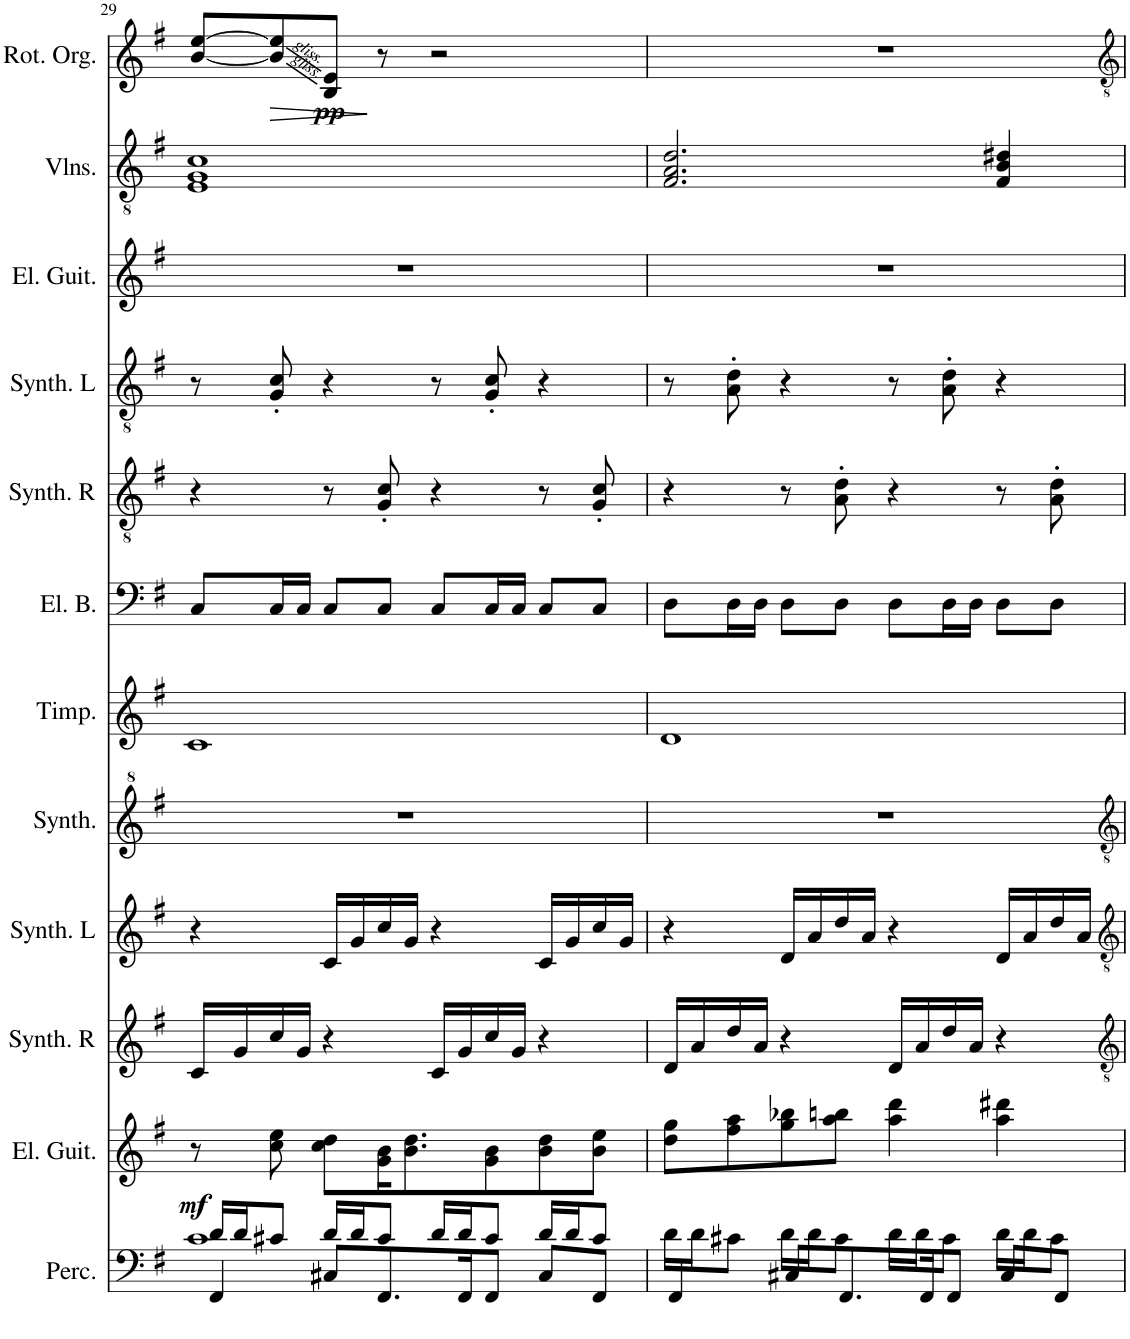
**kern	**kern	**dynam	**kern	**kern	**kern	**kern	**kern	**kern	**kern	**kern	**kern	**kern	**dynam
*part12	*part11	*part11	*part10	*part9	*part8	*part7	*part6	*part5	*part4	*part3	*part2	*part1	*part1
*staff12	*staff11	*staff11	*staff10	*staff9	*staff8	*staff7	*staff6	*staff5	*staff4	*staff3	*staff2	*staff1	*staff1
*I"パーカッション	*I"エレキギター	*	*I"矩形波 R	*I"矩形波 L	*I"正弦波	*I"ティンパニ	*I"エレキベース	*I"矩形波 R	*I"矩形波 L	*I"エレキギター	*I"ヴァイオリン	*I"ロータリーオルガン	*
!!LO:PB:g=z
*clefF4	*clefG2	*	*clefG2	*clefG2	*clefG^2	*clefG2	*clefF4	*clefGv2	*clefGv2	*clefG2	*clefGv2	*clefG2	*
*k[f#]	*k[f#]	*	*k[f#]	*k[f#]	*k[f#]	*k[f#]	*k[f#]	*k[f#]	*k[f#]	*k[f#]	*k[f#]	*k[f#]	*
*M4/4	*M4/4	*	*M4/4	*M4/4	*M4/4	*M4/4	*M4/4	*M4/4	*M4/4	*M4/4	*M4/4	*M4/4	*
=29	=29	=29	=29	=29	=29	=29	=29	=29	=29	=29	=29	=29	=29
*^	*	*	*	*	*	*	*	*	*	*	*	*	*
*	*^	*	*	*	*	*	*	*	*	*	*	*	*	*
!	!	!	!	!LO:DY:b	!	!	!	!	!	!	!	!	!	!	!
4FF#/	1c	16d/LL	8r	mf	16c/LL	4r	1r	1c	8C/L	4r	8r	1r	1E 1G 1c	[8b/ [8ee/L	.
.	.	16d/J	.	.	16g/	.	.	.	.	.	.	.	.	.	.
!	!	!	!	!	!	!	!	!	!	!	!	!	!	!	!LO:HP:b
.	.	8c#X/J	8cc\ 8ee\	.	16cc/	.	.	.	16C/L	.	8G/' 8c/'	.	.	8b/] 8ee/]	>
.	.	.	.	.	16g/JJ	.	.	.	16C/JJ	.	.	.	.	.	.
!	!	!	!	!	!	!	!	!	!	!	!	!	!	!	!LO:DY:b
8C#X/L	.	16d/LL	8cc\ 8dd\L	.	4r	16c/LL	.	.	8C/L	8r	4r	.	.	8B/ 8e/J	pp
.	.	16d/J	.	.	.	16g/	.	.	.	.	.	.	.	.	.
8.FF#/	.	8c#/J	16g\ 16b\K	.	.	16cc/	.	.	8C/J	8G/' 8c/'	.	.	.	8r	]
.	.	.	8.b\ 8.dd\	.	.	16g/JJ	.	.	.	.	.	.	.	.	.
.	.	16d/LL	.	.	16c/LL	4r	.	.	8C/L	4r	8r	.	.	2r	.
16FF#/K	.	16d/J	.	.	16g/	.	.	.	.	.	.	.	.	.	.
8FF#/J	.	8c#/J	8g\ 8b\	.	16cc/	.	.	.	16C/L	.	8G/' 8c/'	.	.	.	.
.	.	.	.	.	16g/JJ	.	.	.	16C/JJ	.	.	.	.	.	.
8C#/L	.	16d/LL	8b\ 8dd\	.	4r	16c/LL	.	.	8C/L	8r	4r	.	.	.	.
.	.	16d/J	.	.	.	16g/	.	.	.	.	.	.	.	.	.
8FF#/J	.	8c#/J	8b\ 8ee\J	.	.	16cc/	.	.	8C/J	8G/' 8c/'	.	.	.	.	.
.	.	.	.	.	.	16g/JJ	.	.	.	.	.	.	.	.	.
*	*v	*v	*	*	*	*	*	*	*	*	*	*	*	*	*
=30	=30	=30	=30	=30	=30	=30	=30	=30	=30	=30	=30	=30	=30	=30
4FF#/	16d\LL	8dd\ 8gg\L	.	16d/LL	4r	1r	1d	8D\L	4r	8r	1r	2.F#/ 2.A/ 2.d/	1r	.
.	16d\J	.	.	16a/	.	.	.	.	.	.	.	.	.	.
.	8c#X\J	8ff#\ 8aa\	.	16dd/	.	.	.	16D\L	.	8A\' 8d\'	.	.	.	.
.	.	.	.	16a/JJ	.	.	.	16D\JJ	.	.	.	.	.	.
8C#X/L	16d\LL	8gg\ 8bb-X\	.	4r	16d/LL	.	.	8D\L	8r	4r	.	.	.	.
.	16d\J	.	.	.	16a/	.	.	.	.	.	.	.	.	.
8.FF#/	8c#\J	8aa\ 8bbn\J	.	.	16dd/	.	.	8D\J	8A\' 8d\'	.	.	.	.	.
.	.	.	.	.	16a/JJ	.	.	.	.	.	.	.	.	.
.	16d\LL	4aa\ 4ddd\	.	16d/LL	4r	.	.	8D\L	4r	8r	.	.	.	.
16FF#/K	16d\J	.	.	16a/	.	.	.	.	.	.	.	.	.	.
8FF#/J	8c#\J	.	.	16dd/	.	.	.	16D\L	.	8A\' 8d\'	.	.	.	.
.	.	.	.	16a/JJ	.	.	.	16D\JJ	.	.	.	.	.	.
8C#/L	16d\LL	4aa\ 4ddd#X\	.	4r	16d/LL	.	.	8D\L	8r	4r	.	4F#/ 4B/ 4d#X/	.	.
.	16d\J	.	.	.	16a/	.	.	.	.	.	.	.	.	.
8FF#/J	8c#\J	.	.	.	16dd/	.	.	8D\J	8A\' 8d\'	.	.	.	.	.
.	.	.	.	.	16a/JJ	.	.	.	.	.	.	.	.	.
*v	*v	*	*	*	*	*	*	*	*	*	*	*	*	*
=	=	=	=	=	=	=	=	=	=	=	=	=	=
*-	*-	*-	*-	*-	*-	*-	*-	*-	*-	*-	*-	*-	*-
